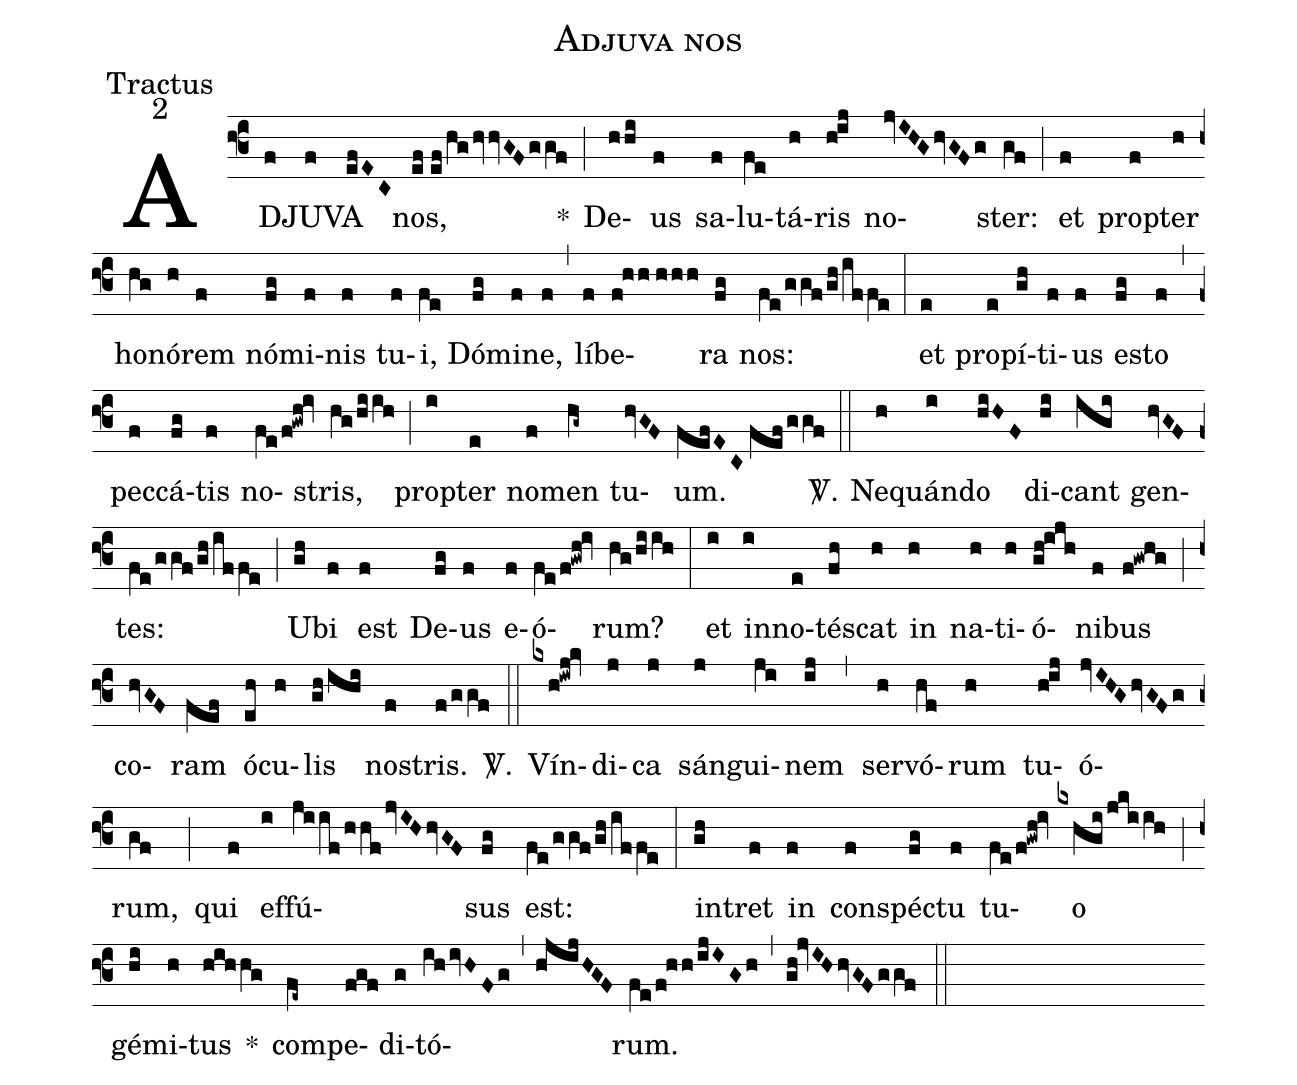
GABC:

name:Adjuva nos;
office-part:Tractus;
mode:2;
%%
(f3) AD(f)JU(f)VA(efEC) nos,(ef//ef/hghvvGFggf) *(;) De(hhi)us(f) sa(f)lu(fe)tá(h)ris(h!ij) no(jvIHGhvGFg)ster:(gf) (;) et(f) pro(f)pter(h) ho(hg)nó(h)rem(f) nó(fg)mi(f)nis(f) tu(f)i,(fe) Dó(fg)mi(f)ne,(f) (,) lí(f)be(f!hh//hhh)ra(fg) nos:(fe/ggf/gh/iffe) (:) et(e) pro(e)pí(gh)ti(f)us(f) e(fg)sto(f) (,) pec(f)cá(fg)tis(f) no(fe/f!gwh!iv)stris,(hg/hiih) (;) pro(i)pter(e) no(f)men(hg~) tu(hvGF)um.(fefEC//fef/ggf) <sp>V/</sp>.(::) Ne(h)quán(i)do(hiHF) di(hi)cant(igi) gen(hvGF)tes:(fe/ggf/gh/iffe) (;) U(gh)bi(f) est(f) De(fg)us(f) e(f)ó(fe/f!gwh!iv)rum?(hg/hiih) (:) et(i) in(i)no(e)té(fh)scat(h) in(h) na(h)ti(h)ó(gh!ijh)ni(f)bus(f!gwhg) (;) co(hvGF)ram(fef) ó(eh)cu(h)lis(gh/ihi) no(f)stris.(f/ggf) <sp>V/</sp>.(::) Vín(kxh!iwj!kv)di(j)ca(j) sán(j)gui(ji)nem(ij) (,) ser(h)vó(hf)rum(h) tu(h!ij)ó(jvIHGhvGFg)rum,(gf) (;) qui(f) ef(i)fú(jiif/hhfjvIHhvGF)sus(fg) est:(fe/ggf/gh/iffe) (:) in(gh)tret(f) in(f) con(f)spé(fg)ctu(f) tu(fe/f!gwh!iv)o(kxhgi/jkiih) (;) gé(hi)mi(h)tus(hihhg) *() com(fe~)pe(fgf)di(g)tó(ihivHFg,hjijHGF)rum.(fe/f!hh/ijIGh) (,) (gh!jvIHhvGFggf) (::)
